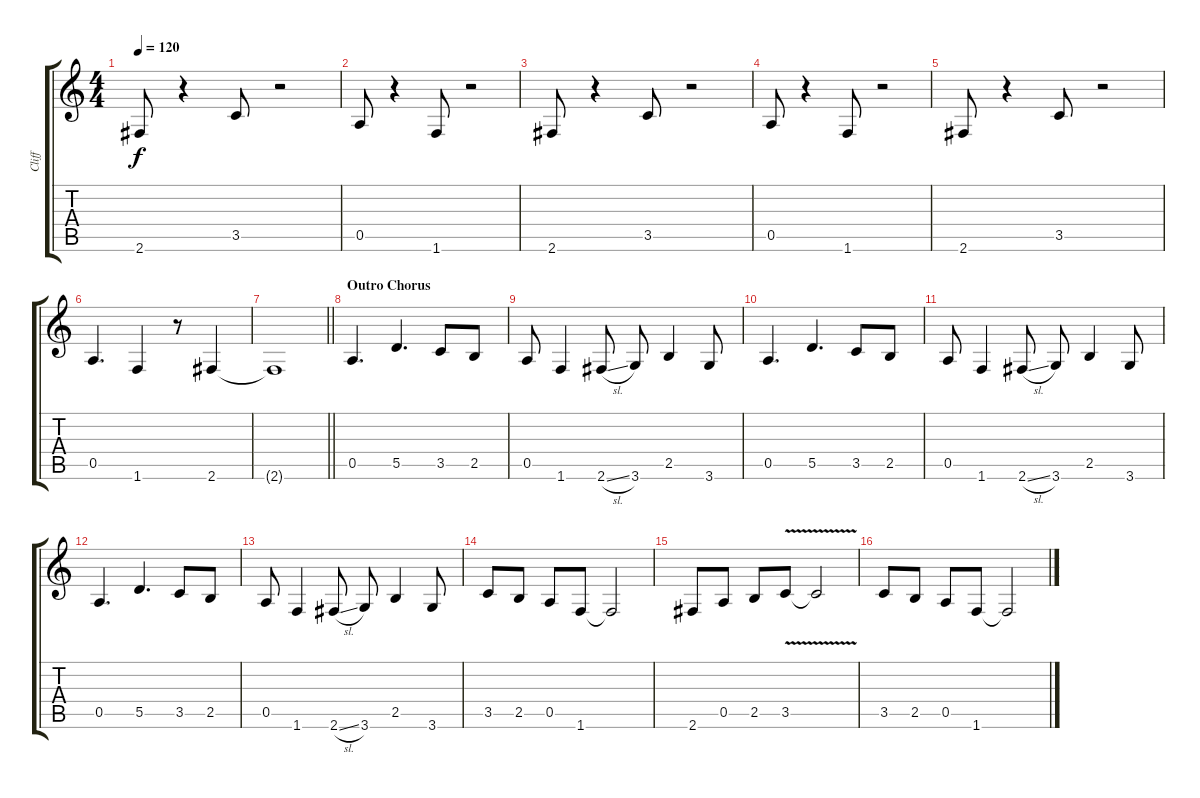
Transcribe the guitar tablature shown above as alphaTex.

\track ("Cliff" "Cliff") {instrument electricbassfinger}
\staff {score tabs}
\tuning (E4 B3 G3 D3 A2 E2) {hide}
\ts (4 4)
\tempo 120
\clef g2
\ks c
2.6.8{dy f} r.4 3.5.8 r.2 |
0.5.8 r.4 1.6.8 r.2 |
2.6.8 r.4 3.5.8 r.2 |
0.5.8 r.4 1.6.8 r.2 |
2.6.8 r.4 3.5.8 r.2 |
0.5.4{d} 1.6.4 r.8 2.6.4 |
\barLineRight lightlight
2.6{t}.1 |
\section ("" "Outro Chorus")
0.5.4{d} 5.5.4{d} 3.5.8 2.5.8 |
0.5.8 1.6.4 2.6{sl}.8 3.6.8 2.5.4 3.6.8 |
0.5.4{d} 5.5.4{d} 3.5.8 2.5.8 |
0.5.8 1.6.4 2.6{sl}.8 3.6.8 2.5.4 3.6.8 |
0.5.4{d} 5.5.4{d} 3.5.8 2.5.8 |
0.5.8 1.6.4 2.6{sl}.8 3.6.8 2.5.4 3.6.8 |
3.5.8 2.5.8 0.5.8 1.6.8 1.6{t}.2 |
2.6.8 0.5.8 2.5.8 3.5{v}.8 3.5{t}.2 |
3.5.8 2.5.8 0.5.8 1.6.8 1.6{t}.2
